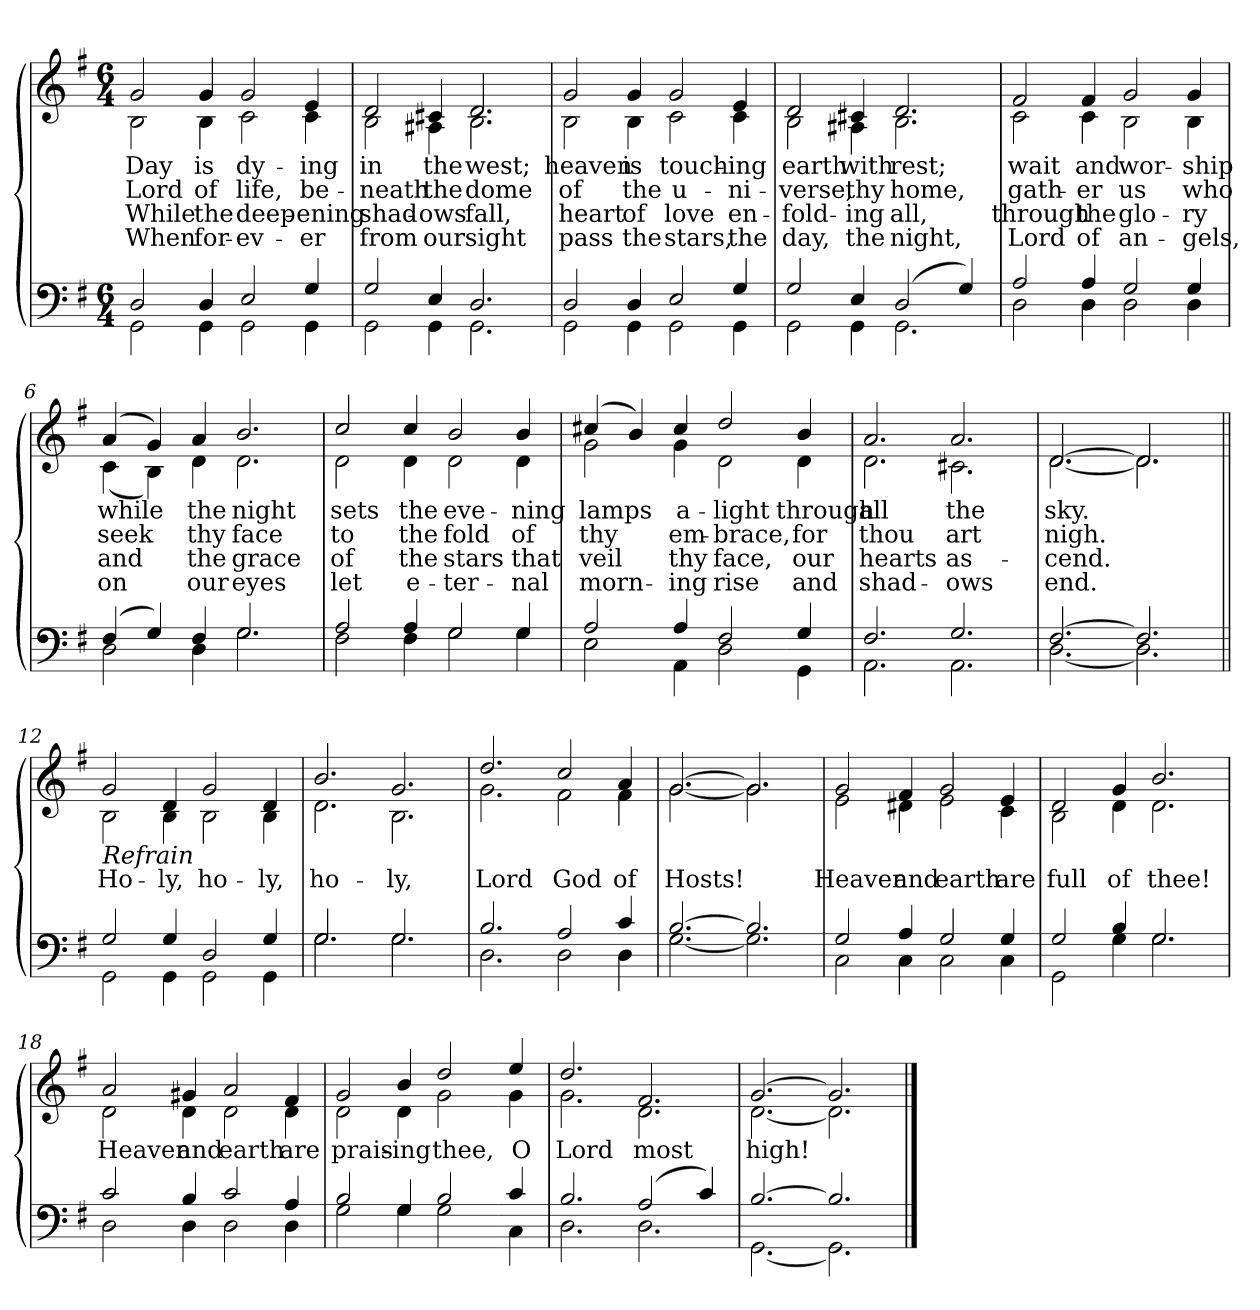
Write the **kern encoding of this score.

**kern	**kern	**text	**text	**text	**text
*part2	*part1	*part1	*part1	*part1	*part1
*staff2	*staff1	*staff1	*staff1	*staff1	*staff1
*clefF4	*clefG2	*	*	*	*
*k[f#]	*k[f#]	*	*	*	*
*M6/4	*M6/4	*	*	*	*
=1	=1	=1	=1	=1	=1
*^	*	*	*	*	*
!	!	!LO:TX:b:i:t=Verse	!	!	!	!
!	!	!	!LO:LY:b	!LO:LY:b	!LO:LY:b	!LO:LY:b
*	*	*^	*	*	*	*
2D/	2GG\	2g/	2B\	Day	Lord	While	When
!	!	!	!	!LO:LY:b	!LO:LY:b	!LO:LY:b	!LO:LY:b
4D/	4GG\	4g/	4B\	is	of	the	for-
!	!	!	!	!LO:LY:b	!LO:LY:b	!LO:LY:b	!LO:LY:b
2E/	2GG\	2g/	2c\	dy-	life,	deep-	-ev-
!	!	!	!	!LO:LY:b	!LO:LY:b	!LO:LY:b	!LO:LY:b
4G/	4GG\	4e/	4c\	-ing	be-	-ening	-er
=2	=2	=2	=2	=2	=2	=2	=2
!	!	!	!	!LO:LY:b	!LO:LY:b	!LO:LY:b	!LO:LY:b
2G/	2GG\	2d/	2B\	in	-neath	shad-	from
!	!	!	!	!LO:LY:b	!LO:LY:b	!LO:LY:b	!LO:LY:b
4E/	4GG\	4c#X/	4A#X\	the	the	-ows	our
!	!	!	!	!LO:LY:b	!LO:LY:b	!LO:LY:b	!LO:LY:b
2.D/	2.GG\	2.d/	2.B\	west;	dome	fall,	sight
!!LO:LB:g=z	!!
=3	=3	=3	=3	=3	=3	=3	=3
!	!	!	!	!LO:LY:b	!LO:LY:b	!LO:LY:b	!LO:LY:b
2D/	2GG\	2g/	2B\	heaven	of	heart	pass
!	!	!	!	!LO:LY:b	!LO:LY:b	!LO:LY:b	!LO:LY:b
4D/	4GG\	4g/	4B\	is	the	of	the
!	!	!	!	!LO:LY:b	!LO:LY:b	!LO:LY:b	!LO:LY:b
2E/	2GG\	2g/	2c\	touch-	u-	love	stars,
!	!	!	!	!LO:LY:b	!LO:LY:b	!LO:LY:b	!LO:LY:b
4G/	4GG\	4e/	4c\	-ing	-ni-	en-	the
=4	=4	=4	=4	=4	=4	=4	=4
!	!	!	!	!LO:LY:b	!LO:LY:b	!LO:LY:b	!LO:LY:b
2G/	2GG\	2d/	2B\	earth	-verse,	-fold-	day,
!	!	!	!	!LO:LY:b	!LO:LY:b	!LO:LY:b	!LO:LY:b
4E/	4GG\	4c#X/	4A#X\	with	thy	-ing	the
!	!	!	!	!LO:LY:b	!LO:LY:b	!LO:LY:b	!LO:LY:b
(>2D/	2.GG\	2.d/	2.B\	rest;	home,	all,	night,
4G/)	.	.	.	.	.	.	.
!!LO:LB:g=z	!!
=5	=5	=5	=5	=5	=5	=5	=5
!	!	!	!	!LO:LY:b	!LO:LY:b	!LO:LY:b	!LO:LY:b
2A/	2D\	2f#/	2c\	wait	gath-	through	Lord
!	!	!	!	!LO:LY:b	!LO:LY:b	!LO:LY:b	!LO:LY:b
4A/	4D\	4f#/	4c\	and	-er	the	of
!	!	!	!	!LO:LY:b	!LO:LY:b	!LO:LY:b	!LO:LY:b
2G/	2D\	2g/	2B\	wor-	us	glo-	an-
!	!	!	!	!LO:LY:b	!LO:LY:b	!LO:LY:b	!LO:LY:b
4G/	4D\	4g/	4B\	-ship	who	-ry	-gels,
=6	=6	=6	=6	=6	=6	=6	=6
!	!	!	!	!LO:LY:b	!LO:LY:b	!LO:LY:b	!LO:LY:b
(>4F#/	2D\	(>4a/	(<4c\	while	seek	and	on
4G/)	.	4g/)	4B\)	.	.	.	.
!	!	!	!	!LO:LY:b	!LO:LY:b	!LO:LY:b	!LO:LY:b
4F#/	4D\	4a/	4d\	the	thy	the	our
!	!	!	!	!LO:LY:b	!LO:LY:b	!LO:LY:b	!LO:LY:b
2.G/	2.G\	2.b/	2.d\	night	face	grace	eyes
!!LO:LB:g=z	!!
=7	=7	=7	=7	=7	=7	=7	=7
!	!	!	!	!LO:LY:b	!LO:LY:b	!LO:LY:b	!LO:LY:b
2A/	2F#\	2cc/	2d\	sets	to	of	let
!	!	!	!	!LO:LY:b	!LO:LY:b	!LO:LY:b	!LO:LY:b
4A/	4F#\	4cc/	4d\	the	the	the	e-
!	!	!	!	!LO:LY:b	!LO:LY:b	!LO:LY:b	!LO:LY:b
2G/	2G\	2b/	2d\	eve-	fold	stars	-ter-
!	!	!	!	!LO:LY:b	!LO:LY:b	!LO:LY:b	!LO:LY:b
4G/	4G\	4b/	4d\	-ning	of	that	-nal
=8	=8	=8	=8	=8	=8	=8	=8
!	!	!	!	!LO:LY:b	!LO:LY:b	!LO:LY:b	!LO:LY:b
2A/	2E\	(>4cc#X/	2g\	lamps	thy	veil	morn-
.	.	4b/)	.	.	.	.	.
!	!	!	!	!LO:LY:b	!LO:LY:b	!LO:LY:b	!LO:LY:b
4A/	4AA\	4cc#/	4g\	a-	em-	thy	-ing
!	!	!	!	!LO:LY:b	!LO:LY:b	!LO:LY:b	!LO:LY:b
2F#/	2D\	2dd/	2d\	-light	-brace,	face,	rise
!!LO:LB:g=z	!!
=9-	=9-	=9-	=9-	=9-	=9-	=9-	=9-
!	!	!	!	!LO:LY:b	!LO:LY:b	!LO:LY:b	!LO:LY:b
4G/	4GG\	4b/	4d\	through	for	our	and
=10	=10	=10	=10	=10	=10	=10	=10
!	!	!	!	!LO:LY:b	!LO:LY:b	!LO:LY:b	!LO:LY:b
2.F#/	2.AA\	2.a/	2.d\	all	thou	hearts	shad-
!	!	!	!	!LO:LY:b	!LO:LY:b	!LO:LY:b	!LO:LY:b
2.G/	2.AA\	2.a/	2.c#X\	the	art	as-	-ows
=11	=11	=11	=11	=11	=11	=11	=11
!	!	!	!	!LO:LY:b	!LO:LY:b	!LO:LY:b	!LO:LY:b
[2.F#/	[2.D\	[2.d/	[2.d\	sky.	nigh.	-cend.	end.
2.F#/]	2.D\]	2.d/]	2.d\]	.	.	.	.
!!LO:LB:g=z	!!
=12||	=12||	=12||	=12||	=12||	=12||	=12||	=12||
!	!	!LO:TX:b:i:t=Refrain	!	!	!	!	!
!	!	!	!	!LO:LY:b	!	!	!
2G/	2GG\	2g/	2B\	Ho-	.	.	.
!	!	!	!	!LO:LY:b	!	!	!
4G/	4GG\	4d/	4B\	-ly,	.	.	.
!	!	!	!	!LO:LY:b	!	!	!
2D/	2GG\	2g/	2B\	ho-	.	.	.
!	!	!	!	!LO:LY:b	!	!	!
4G/	4GG\	4d/	4B\	-ly,	.	.	.
=13	=13	=13	=13	=13	=13	=13	=13
!	!	!	!	!LO:LY:b	!	!	!
2.G/	2.G\	2.b/	2.d\	ho-	.	.	.
!	!	!	!	!LO:LY:b	!	!	!
2.G/	2.G\	2.g/	2.B\	-ly,	.	.	.
=14	=14	=14	=14	=14	=14	=14	=14
!	!	!	!	!LO:LY:b	!	!	!
2.B/	2.D\	2.dd/	2.g\	Lord	.	.	.
!	!	!	!	!LO:LY:b	!	!	!
2A/	2D\	2cc/	2f#\	God	.	.	.
!	!	!	!	!LO:LY:b	!	!	!
4c/	4D\	4a/	4f#\	of	.	.	.
=15	=15	=15	=15	=15	=15	=15	=15
!	!	!	!	!LO:LY:b	!	!	!
[2.B/	[2.G\	[2.g/	[2.g\	Hosts!	.	.	.
2.B/]	2.G\]	2.g/]	2.g\]	.	.	.	.
!!LO:LB:g=z	!!
=16	=16	=16	=16	=16	=16	=16	=16
!	!	!	!	!LO:LY:b	!	!	!
2G/	2C\	2g/	2e\	Heaven	.	.	.
!	!	!	!	!LO:LY:b	!	!	!
4A/	4C\	4f#/	4d#X\	and	.	.	.
!	!	!	!	!LO:LY:b	!	!	!
2G/	2C\	2g/	2e\	earth	.	.	.
!	!	!	!	!LO:LY:b	!	!	!
4G/	4C\	4e/	4c\	are	.	.	.
=17	=17	=17	=17	=17	=17	=17	=17
!	!	!	!	!LO:LY:b	!	!	!
2G/	2GG\	2d/	2B\	full	.	.	.
!	!	!	!	!LO:LY:b	!	!	!
4B/	4G\	4g/	4d\	of	.	.	.
!	!	!	!	!LO:LY:b	!	!	!
2.G/	2.G\	2.b/	2.d\	thee!	.	.	.
!!LO:LB:g=z	!!
=18	=18	=18	=18	=18	=18	=18	=18
!	!	!	!	!LO:LY:b	!	!	!
2c/	2D\	2a/	2d\	Heaven	.	.	.
!	!	!	!	!LO:LY:b	!	!	!
4B/	4D\	4g#X/	4d\	and	.	.	.
!	!	!	!	!LO:LY:b	!	!	!
2c/	2D\	2a/	2d\	earth	.	.	.
!	!	!	!	!LO:LY:b	!	!	!
4A/	4D\	4f#/	4d\	are	.	.	.
=19	=19	=19	=19	=19	=19	=19	=19
!	!	!	!	!LO:LY:b	!	!	!
2B/	2G\	2g/	2d\	prais-	.	.	.
!	!	!	!	!LO:LY:b	!	!	!
4G/	4G\	4b/	4d\	-ing	.	.	.
!	!	!	!	!LO:LY:b	!	!	!
2B/	2G\	2dd/	2g\	thee,	.	.	.
!!LO:LB:g=z	!!
=20-	=20-	=20-	=20-	=20-	=20-	=20-	=20-
!	!	!	!	!LO:LY:b	!	!	!
4c/	4C\	4ee/	4g\	O	.	.	.
=21	=21	=21	=21	=21	=21	=21	=21
!	!	!	!	!LO:LY:b	!	!	!
2.B/	2.D\	2.dd/	2.g\	Lord	.	.	.
!	!	!	!	!LO:LY:b	!	!	!
(>2A/	2.D\	2.f#/	2.d\	most	.	.	.
4c/)	.	.	.	.	.	.	.
=22	=22	=22	=22	=22	=22	=22	=22
!	!	!	!	!LO:LY:b	!	!	!
[2.B/	[2.GG\	[2.g/	[2.d\	high!	.	.	.
2.B/]	2.GG\]	2.g/]	2.d\]	.	.	.	.
*v	*v	*	*	*	*	*	*
*	*v	*v	*	*	*	*
==	==	==	==	==	==
*-	*-	*-	*-	*-	*-
